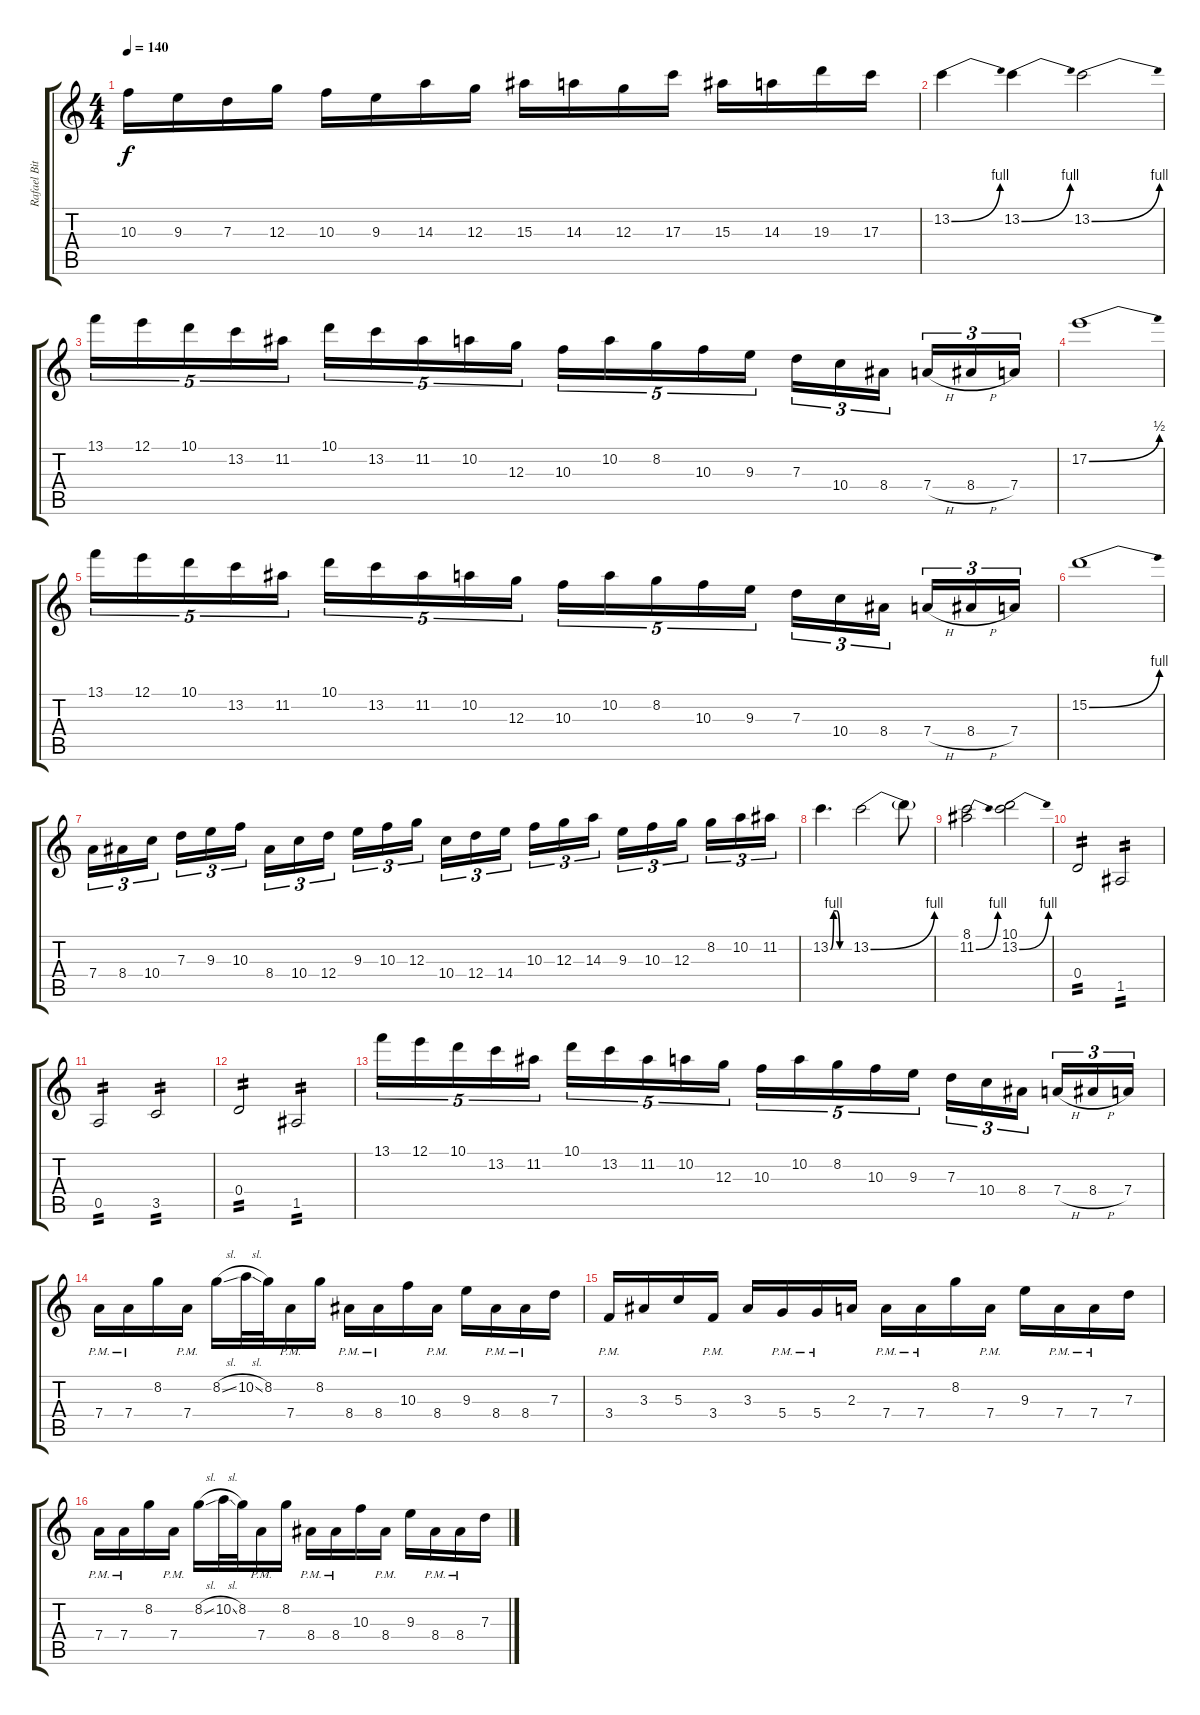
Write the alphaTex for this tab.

\track ("Rafael Bittencourt" "Rafael Bit") {instrument overdrivenguitar}
\staff {score tabs}
\tuning (E4 B3 G3 D3 A2 E2) {hide}
\ts (4 4)
\tempo 140
\clef g2
\ks c
10.3.16{dy f} 9.3.16 7.3.16 12.3.16 10.3.16 9.3.16 14.3.16 12.3.16 15.3.16 14.3.16 12.3.16 17.3.16 15.3.16 14.3.16 19.3.16 17.3.16 |
13.2{be (bend 0 0 60 4)}.4 13.2{be (bend 0 0 60 4)}.4 13.2{be (bend 0 0 60 4)}.2 |
13.1.16{tu (5 4)} 12.1.16{tu (5 4)} 10.1.16{tu (5 4)} 13.2.16{tu (5 4)} 11.2.16{tu (5 4)} 10.1.16{tu (5 4)} 13.2.16{tu (5 4)} 11.2.16{tu (5 4)} 10.2.16{tu (5 4)} 12.3.16{tu (5 4)} 10.3.16{tu (5 4)} 10.2.16{tu (5 4)} 8.2.16{tu (5 4)} 10.3.16{tu (5 4)} 9.3.16{tu (5 4)} 7.3.16{tu (3 2)} 10.4.16{tu (3 2)} 8.4.16{tu (3 2)} 7.4{h}.16{tu (3 2)} 8.4{h}.16{tu (3 2)} 7.4.16{tu (3 2)} |
17.2{be (bend 0 0 60 2)}.1 |
13.1.16{tu (5 4)} 12.1.16{tu (5 4)} 10.1.16{tu (5 4)} 13.2.16{tu (5 4)} 11.2.16{tu (5 4)} 10.1.16{tu (5 4)} 13.2.16{tu (5 4)} 11.2.16{tu (5 4)} 10.2.16{tu (5 4)} 12.3.16{tu (5 4)} 10.3.16{tu (5 4)} 10.2.16{tu (5 4)} 8.2.16{tu (5 4)} 10.3.16{tu (5 4)} 9.3.16{tu (5 4)} 7.3.16{tu (3 2)} 10.4.16{tu (3 2)} 8.4.16{tu (3 2)} 7.4{h}.16{tu (3 2)} 8.4{h}.16{tu (3 2)} 7.4.16{tu (3 2)} |
15.2{be (bend 0 0 60 4)}.1 |
7.4.16{tu (3 2)} 8.4.16{tu (3 2)} 10.4.16{tu (3 2)} 7.3.16{tu (3 2)} 9.3.16{tu (3 2)} 10.3.16{tu (3 2)} 8.4.16{tu (3 2)} 10.4.16{tu (3 2)} 12.4.16{tu (3 2)} 9.3.16{tu (3 2)} 10.3.16{tu (3 2)} 12.3.16{tu (3 2)} 10.4.16{tu (3 2)} 12.4.16{tu (3 2)} 14.4.16{tu (3 2)} 10.3.16{tu (3 2)} 12.3.16{tu (3 2)} 14.3.16{tu (3 2)} 9.3.16{tu (3 2)} 10.3.16{tu (3 2)} 12.3.16{tu (3 2)} 8.2.16{tu (3 2)} 10.2.16{tu (3 2)} 11.2.16{tu (3 2)} |
13.2{be (custom 0 0 10 4 20 4 30 0 60 0)}.4{d} 13.2{be (bend 0 0 60 4)}.2 13.2{t}.8 |
(8.1 11.2{be (bend 0 0 60 4)}).2 (10.1 13.2{be (bend 0 0 60 4)}).2 |
0.4.2{tp 2} 1.5.2{tp 2} |
0.5.2{tp 2} 3.5.2{tp 2} |
0.4.2{tp 2} 1.5.2{tp 2} |
13.1.16{tu (5 4)} 12.1.16{tu (5 4)} 10.1.16{tu (5 4)} 13.2.16{tu (5 4)} 11.2.16{tu (5 4)} 10.1.16{tu (5 4)} 13.2.16{tu (5 4)} 11.2.16{tu (5 4)} 10.2.16{tu (5 4)} 12.3.16{tu (5 4)} 10.3.16{tu (5 4)} 10.2.16{tu (5 4)} 8.2.16{tu (5 4)} 10.3.16{tu (5 4)} 9.3.16{tu (5 4)} 7.3.16{tu (3 2)} 10.4.16{tu (3 2)} 8.4.16{tu (3 2)} 7.4{h}.16{tu (3 2)} 8.4{h}.16{tu (3 2)} 7.4.16{tu (3 2)} |
7.4{pm}.16 7.4{pm}.16 8.2.16 7.4{pm}.16 8.2{sl}.16 10.2{sl}.32 8.2.32 7.4{pm}.16 8.2.16 8.4{pm}.16 8.4{pm}.16 10.3.16 8.4{pm}.16 9.3.16 8.4{pm}.16 8.4{pm}.16 7.3.16 |
3.4{pm}.16 3.3.16 5.3.16 3.4{pm}.16 3.3.16 5.4{pm}.16 5.4{pm}.16 2.3.16 7.4{pm}.16 7.4{pm}.16 8.2.16 7.4{pm}.16 9.3.16 7.4{pm}.16 7.4{pm}.16 7.3.16 |
7.4{pm}.16 7.4{pm}.16 8.2.16 7.4{pm}.16 8.2{sl}.16 10.2{sl}.32 8.2.32 7.4{pm}.16 8.2.16 8.4{pm}.16 8.4{pm}.16 10.3.16 8.4{pm}.16 9.3.16 8.4{pm}.16 8.4{pm}.16 7.3.16
